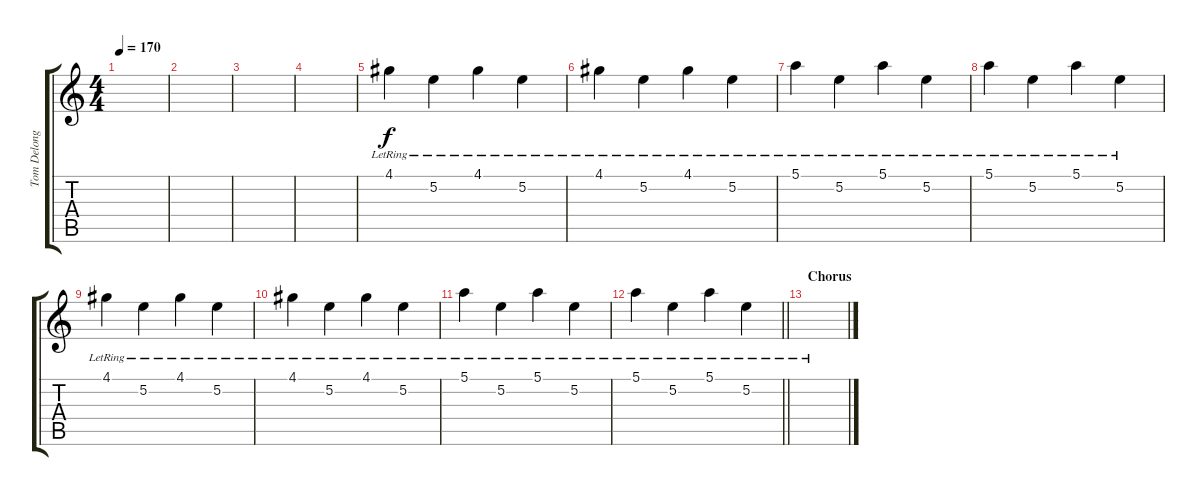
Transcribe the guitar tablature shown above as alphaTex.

\track ("Tom Delonge - Guitar" "Tom Delong") {instrument electricguitarclean}
\staff {score tabs}
\tuning (E4 B3 G3 D3 A2 E2) {hide}
\ts (4 4)
\tempo 170
\clef g2
\ks c
|
|
|
|
4.1{lr}.4 5.2{lr}.4 4.1{lr}.4 5.2{lr}.4 |
4.1{lr}.4 5.2{lr}.4 4.1{lr}.4 5.2{lr}.4 |
5.1{lr}.4 5.2{lr}.4 5.1{lr}.4 5.2{lr}.4 |
5.1{lr}.4 5.2{lr}.4 5.1{lr}.4 5.2{lr}.4 |
4.1{lr}.4 5.2{lr}.4 4.1{lr}.4 5.2{lr}.4 |
4.1{lr}.4 5.2{lr}.4 4.1{lr}.4 5.2{lr}.4 |
5.1{lr}.4 5.2{lr}.4 5.1{lr}.4 5.2{lr}.4 |
\barLineRight lightlight
5.1{lr}.4 5.2{lr}.4 5.1{lr}.4 5.2{lr}.4 |
\section ("" "Chorus")
